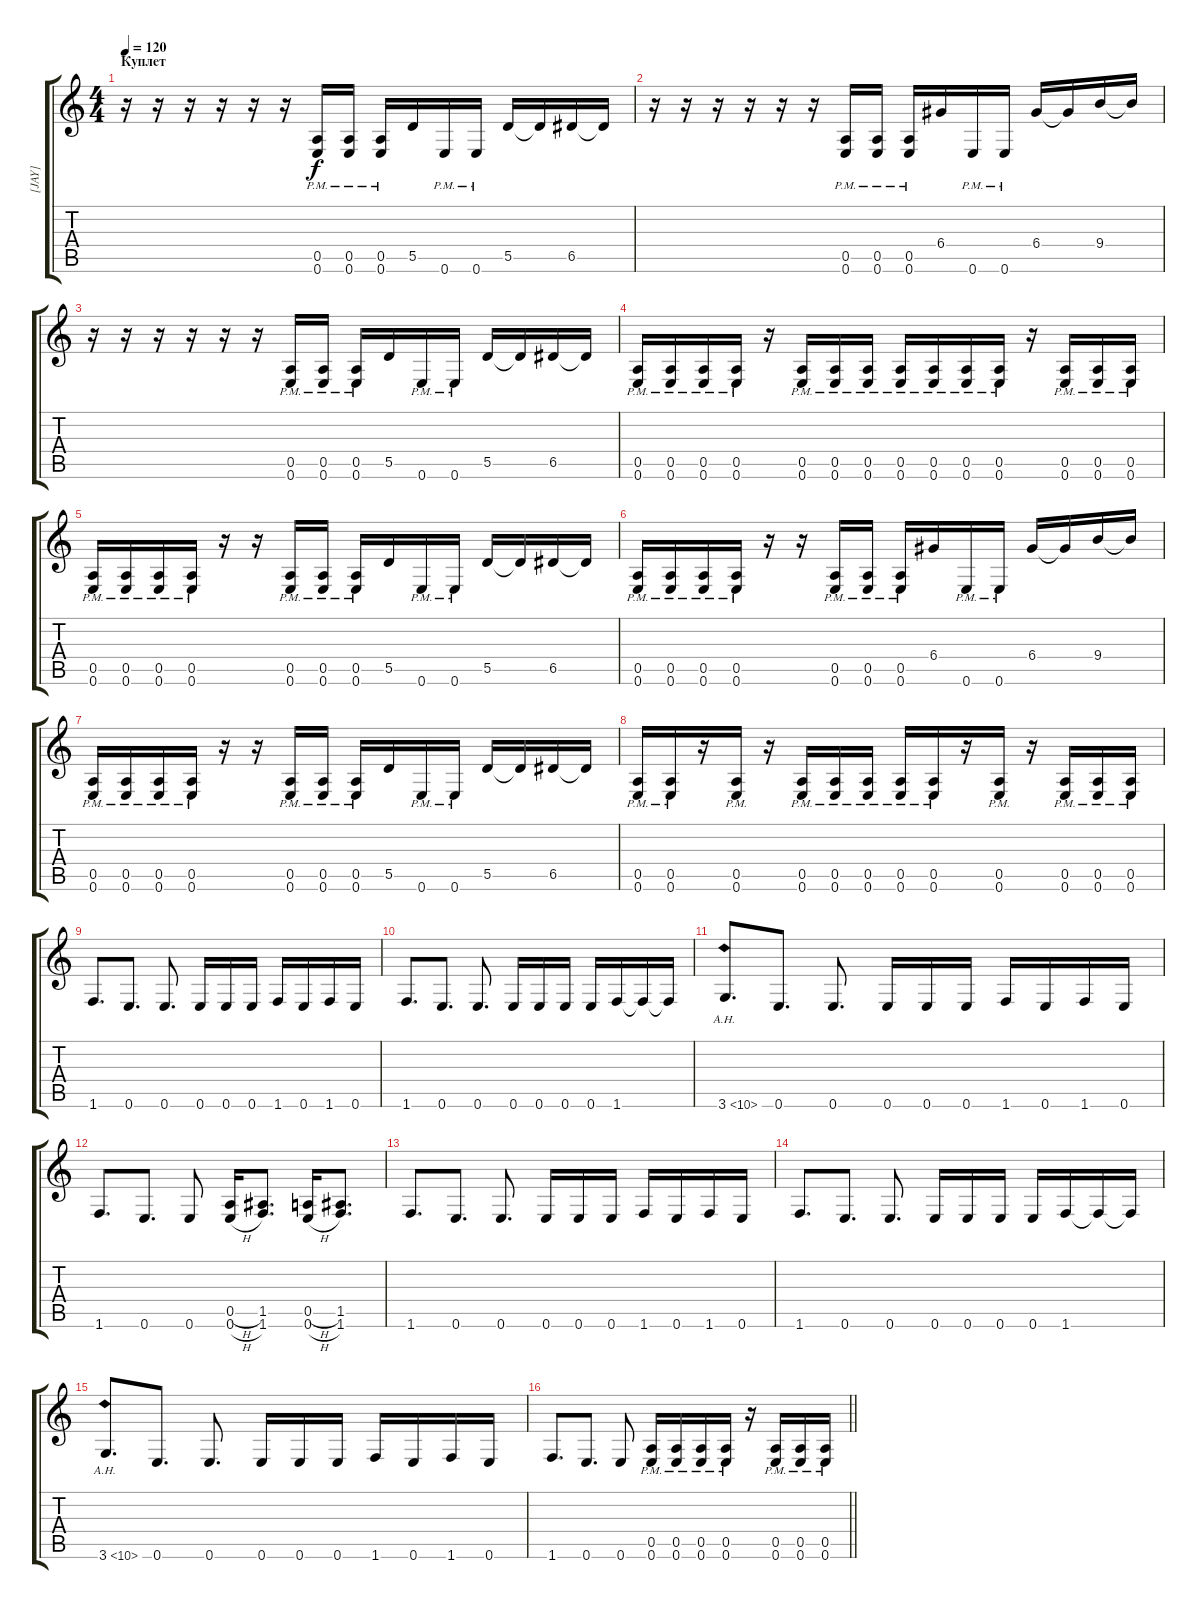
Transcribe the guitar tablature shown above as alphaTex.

\track ("[JAY]" "[JAY]") {instrument distortionguitar}
\staff {score tabs}
\tuning (E4 B3 G3 D3 A2 E2) {hide}
\ts (4 4)
\section ("" "Куплет")
\tempo 120
\clef g2
\ks c
r.16{dy f} r.16 r.16 r.16 r.16 r.16 (0.5{pm} 0.6{pm}).16 (0.5{pm} 0.6{pm}).16 (0.5{pm} 0.6{pm}).16 5.5.16 0.6{pm}.16 0.6{pm}.16 5.5.16 5.5{t}.16 6.5.16 6.5{t}.16 |
r.16 r.16 r.16 r.16 r.16 r.16 (0.5{pm} 0.6{pm}).16 (0.5{pm} 0.6{pm}).16 (0.5{pm} 0.6{pm}).16 6.4.16 0.6{pm}.16 0.6{pm}.16 6.4.16 6.4{t}.16 9.4.16 9.4{t}.16 |
r.16 r.16 r.16 r.16 r.16 r.16 (0.5{pm} 0.6{pm}).16 (0.5{pm} 0.6{pm}).16 (0.5{pm} 0.6{pm}).16 5.5.16 0.6{pm}.16 0.6{pm}.16 5.5.16 5.5{t}.16 6.5.16 6.5{t}.16 |
(0.5{pm} 0.6{pm}).16 (0.5{pm} 0.6{pm}).16 (0.5{pm} 0.6{pm}).16 (0.5{pm} 0.6{pm}).16 r.16 (0.5{pm} 0.6{pm}).16 (0.5{pm} 0.6{pm}).16 (0.5{pm} 0.6{pm}).16 (0.5{pm} 0.6{pm}).16 (0.5{pm} 0.6{pm}).16 (0.5{pm} 0.6{pm}).16 (0.5{pm} 0.6{pm}).16 r.16 (0.5{pm} 0.6{pm}).16 (0.5{pm} 0.6{pm}).16 (0.5{pm} 0.6{pm}).16 |
(0.5{pm} 0.6{pm}).16 (0.5{pm} 0.6{pm}).16 (0.5{pm} 0.6{pm}).16 (0.5{pm} 0.6{pm}).16 r.16 r.16 (0.5{pm} 0.6{pm}).16 (0.5{pm} 0.6{pm}).16 (0.5{pm} 0.6{pm}).16 5.5.16 0.6{pm}.16 0.6{pm}.16 5.5.16 5.5{t}.16 6.5.16 6.5{t}.16 |
(0.5{pm} 0.6{pm}).16 (0.5{pm} 0.6{pm}).16 (0.5{pm} 0.6{pm}).16 (0.5{pm} 0.6{pm}).16 r.16 r.16 (0.5{pm} 0.6{pm}).16 (0.5{pm} 0.6{pm}).16 (0.5{pm} 0.6{pm}).16 6.4.16 0.6{pm}.16 0.6{pm}.16 6.4.16 6.4{t}.16 9.4.16 9.4{t}.16 |
(0.5{pm} 0.6{pm}).16 (0.5{pm} 0.6{pm}).16 (0.5{pm} 0.6{pm}).16 (0.5{pm} 0.6{pm}).16 r.16 r.16 (0.5{pm} 0.6{pm}).16 (0.5{pm} 0.6{pm}).16 (0.5{pm} 0.6{pm}).16 5.5.16 0.6{pm}.16 0.6{pm}.16 5.5.16 5.5{t}.16 6.5.16 6.5{t}.16 |
(0.5{pm} 0.6{pm}).16 (0.5{pm} 0.6{pm}).16 r.16 (0.5{pm} 0.6{pm}).16 r.16 (0.5{pm} 0.6{pm}).16 (0.5{pm} 0.6{pm}).16 (0.5{pm} 0.6{pm}).16 (0.5{pm} 0.6{pm}).16 (0.5{pm} 0.6{pm}).16 r.16 (0.5{pm} 0.6{pm}).16 r.16 (0.5{pm} 0.6{pm}).16 (0.5{pm} 0.6{pm}).16 (0.5{pm} 0.6{pm}).16 |
1.6.8{d} 0.6.8{d} 0.6.8{d} 0.6.16 0.6.16 0.6.16 1.6.16 0.6.16 1.6.16 0.6.16 |
1.6.8{d} 0.6.8{d} 0.6.8{d} 0.6.16 0.6.16 0.6.16 0.6.16 1.6.16 1.6{t}.16 1.6{t}.16 |
3.6{ah 7}.8{d} 0.6.8{d} 0.6.8{d} 0.6.16 0.6.16 0.6.16 1.6.16 0.6.16 1.6.16 0.6.16 |
1.6.8{d} 0.6.8{d} 0.6.8 (0.5{h} 0.6{h}).16 (1.5 1.6).8{d} (0.5{h} 0.6{h}).16 (1.5 1.6).8{d} |
1.6.8{d} 0.6.8{d} 0.6.8{d} 0.6.16 0.6.16 0.6.16 1.6.16 0.6.16 1.6.16 0.6.16 |
1.6.8{d} 0.6.8{d} 0.6.8{d} 0.6.16 0.6.16 0.6.16 0.6.16 1.6.16 1.6{t}.16 1.6{t}.16 |
3.6{ah 7}.8{d} 0.6.8{d} 0.6.8{d} 0.6.16 0.6.16 0.6.16 1.6.16 0.6.16 1.6.16 0.6.16 |
\barLineRight lightlight
1.6.8{d} 0.6.8{d} 0.6.8 (0.5{pm} 0.6{pm}).16 (0.5{pm} 0.6{pm}).16 (0.5{pm} 0.6{pm}).16 (0.5{pm} 0.6{pm}).16 r.16 (0.5{pm} 0.6{pm}).16 (0.5{pm} 0.6{pm}).16 (0.5{pm} 0.6{pm}).16
